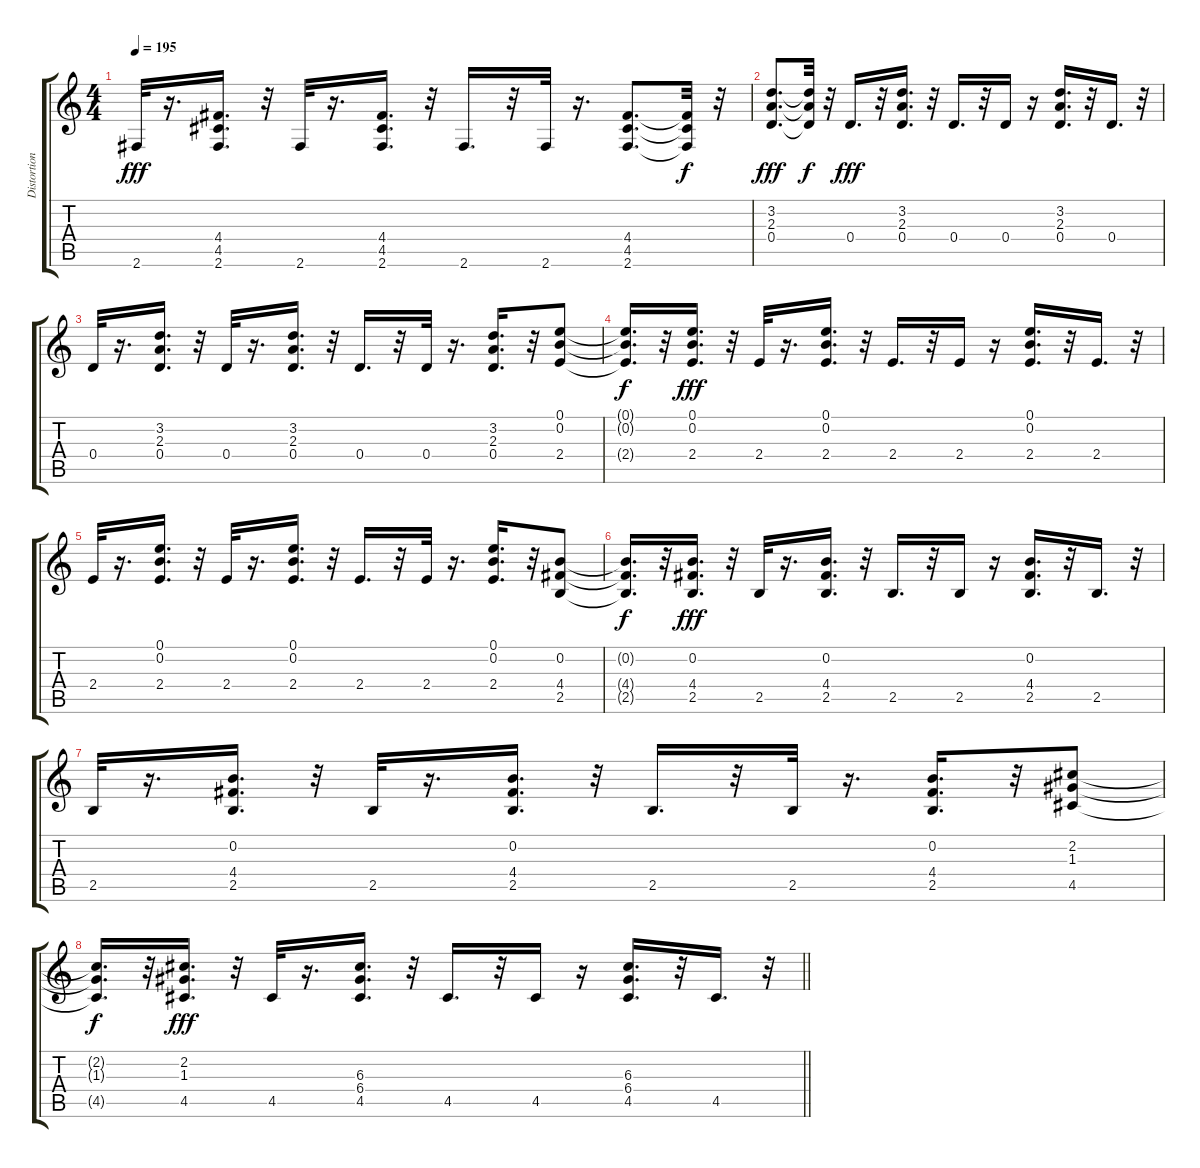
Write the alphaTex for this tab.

\track ("Distortion" "Distortion") {instrument distortionguitar}
\staff {score tabs}
\tuning (E4 B3 G3 D3 A2 E2) {hide}
\ts (4 4)
\tempo 195
\clef g2
\ks c
2.6.32{dy fff} r.16{d} (4.4 4.5 2.6).16{d} r.32 2.6.32 r.16{d} (4.4 4.5 2.6).16{d} r.32 2.6.16{d} r.32 2.6.32 r.16{d} (4.4 4.5 2.6).8{d} (4.4{t} 4.5{t} 2.6{t}).32{dy f} r.32 |
(3.2 2.3 0.4).8{d dy fff} (3.2{t} 2.3{t} 0.4{t}).32{dy f} r.32 0.4.16{d dy fff} r.32 (3.2 2.3 0.4).16{d} r.32 0.4.16{d} r.32 0.4.16 r.16 (3.2 2.3 0.4).16{d} r.32 0.4.16{d} r.32 |
0.4.32 r.16{d} (3.2 2.3 0.4).16{d} r.32 0.4.32 r.16{d} (3.2 2.3 0.4).16{d} r.32 0.4.16{d} r.32 0.4.32 r.16{d} (3.2 2.3 0.4).16{d} r.32 (0.1 0.2 2.4).8 |
(0.1{t} 0.2{t} 2.4{t}).16{d dy f} r.32 (0.1 0.2 2.4).16{d dy fff} r.32 2.4.32 r.16{d} (0.1 0.2 2.4).16{d} r.32 2.4.16{d} r.32 2.4.16 r.16 (0.1 0.2 2.4).16{d} r.32 2.4.16{d} r.32 |
2.4.32 r.16{d} (0.1 0.2 2.4).16{d} r.32 2.4.32 r.16{d} (0.1 0.2 2.4).16{d} r.32 2.4.16{d} r.32 2.4.32 r.16{d} (0.1 0.2 2.4).16{d} r.32 (0.2 4.4 2.5).8 |
(0.2{t} 4.4{t} 2.5{t}).16{d dy f} r.32 (0.2 4.4 2.5).16{d dy fff} r.32 2.5.32 r.16{d} (0.2 4.4 2.5).16{d} r.32 2.5.16{d} r.32 2.5.16 r.16 (0.2 4.4 2.5).16{d} r.32 2.5.16{d} r.32 |
2.5.32 r.16{d} (0.2 4.4 2.5).16{d} r.32 2.5.32 r.16{d} (0.2 4.4 2.5).16{d} r.32 2.5.16{d} r.32 2.5.32 r.16{d} (0.2 4.4 2.5).16{d} r.32 (2.2 1.3 4.5).8 |
\barLineRight lightlight
(2.2{t} 1.3{t} 4.5{t}).16{d dy f} r.32 (2.2 1.3 4.5).16{d dy fff} r.32 4.5.32 r.16{d} (6.3 6.4 4.5).16{d} r.32 4.5.16{d} r.32 4.5.16 r.16 (6.3 6.4 4.5).16{d} r.32 4.5.16{d} r.32
